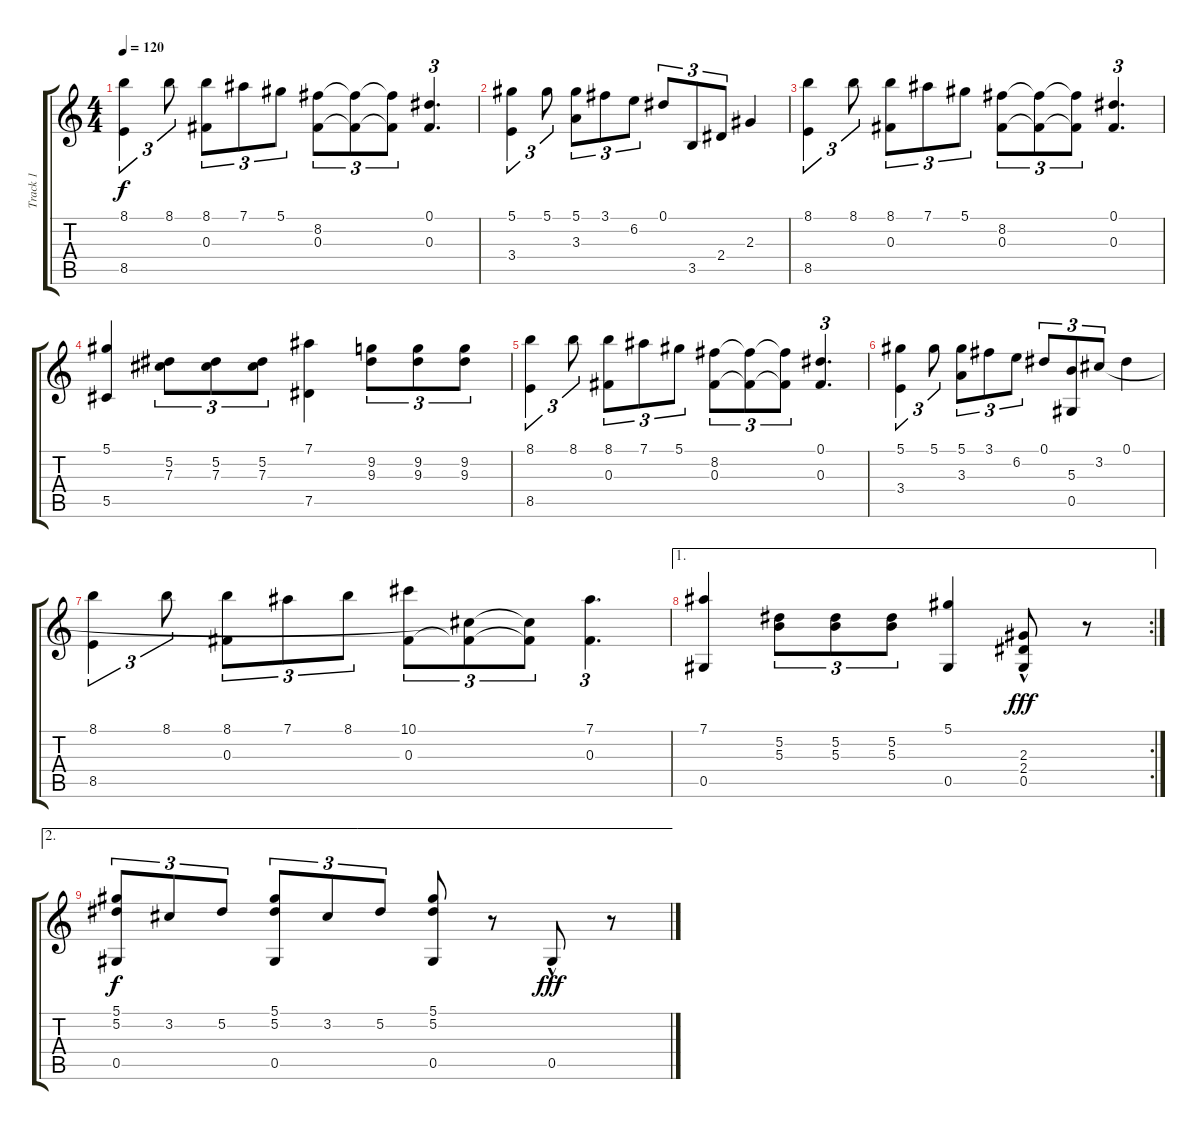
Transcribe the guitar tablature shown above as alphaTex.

\track ("Track 1" "Track 1") {instrument acousticguitarsteel}
\staff {score tabs}
\tuning (Eb4 Bb3 Gb3 Db3 Ab2 Eb2) {hide}
\ts (4 4)
\tempo 120
\clef g2
\ks c
(8.1 8.5).4{tu (3 2) dy f} 8.1.8{tu (3 2)} (8.1 0.3).8{tu (3 2)} 7.1.8{tu (3 2)} 5.1.8{tu (3 2)} (8.2 0.3).8{tu (3 2)} (8.2{t} 0.3{t}).8{tu (3 2)} (8.2{t} 0.3{t}).8{tu (3 2)} (0.1 0.3).4{d tu (3 2)} |
(5.1 3.4).4{tu (3 2)} 5.1.8{tu (3 2)} (5.1 3.3).8{tu (3 2)} 3.1.8{tu (3 2)} 6.2.8{tu (3 2)} 0.1.8{tu (3 2)} 3.5.8{tu (3 2)} 2.4.8{tu (3 2)} 2.3.4 |
(8.1 8.5).4{tu (3 2)} 8.1.8{tu (3 2)} (8.1 0.3).8{tu (3 2)} 7.1.8{tu (3 2)} 5.1.8{tu (3 2)} (8.2 0.3).8{tu (3 2)} (8.2{t} 0.3{t}).8{tu (3 2)} (8.2{t} 0.3{t}).8{tu (3 2)} (0.1 0.3).4{d tu (3 2)} |
(5.1 5.5).4 (5.2 7.3).8{tu (3 2)} (5.2 7.3).8{tu (3 2)} (5.2 7.3).8{tu (3 2)} (7.1 7.5).4 (9.2 9.3).8{tu (3 2)} (9.2 9.3).8{tu (3 2)} (9.2 9.3).8{tu (3 2)} |
(8.1 8.5).4{tu (3 2)} 8.1.8{tu (3 2)} (8.1 0.3).8{tu (3 2)} 7.1.8{tu (3 2)} 5.1.8{tu (3 2)} (8.2 0.3).8{tu (3 2)} (8.2{t} 0.3{t}).8{tu (3 2)} (8.2{t} 0.3{t}).8{tu (3 2)} (0.1 0.3).4{d tu (3 2)} |
(5.1 3.4).4{tu (3 2)} 5.1.8{tu (3 2)} (5.1 3.3).8{tu (3 2)} 3.1.8{tu (3 2)} 6.2.8{tu (3 2)} 0.1.8{tu (3 2)} (5.3 0.5).8{tu (3 2)} 3.2.8{tu (3 2)} 0.1.4 |
(8.1 8.5).4{tu (3 2)} 8.1.8{tu (3 2)} (8.1 0.3).8{tu (3 2)} 7.1.8{tu (3 2)} 8.1.8{tu (3 2)} (10.1 0.3).8{tu (3 2)} (3.2{t} 0.3{t}).8{tu (3 2)} (3.2{t} 0.3{t}).8{tu (3 2)} (7.1 0.3).4{d tu (3 2)} |
\ae 1
\rc 2
(7.1 0.5).4 (5.2 5.3).8{tu (3 2)} (5.2 5.3).8{tu (3 2)} (5.2 5.3).8{tu (3 2)} (5.1 0.5).4 (2.3 2.4{hac} 0.5).8{dy fff} r.8 |
\ae 2
(5.1 5.2 0.5).8{tu (3 2) dy f} 3.2.8{tu (3 2)} 5.2.8{tu (3 2)} (5.1 5.2 0.5).8{tu (3 2)} 3.2.8{tu (3 2)} 5.2.8{tu (3 2)} (5.1 5.2 0.5).8 r.8 0.5{hac}.8{dy fff} r.8
